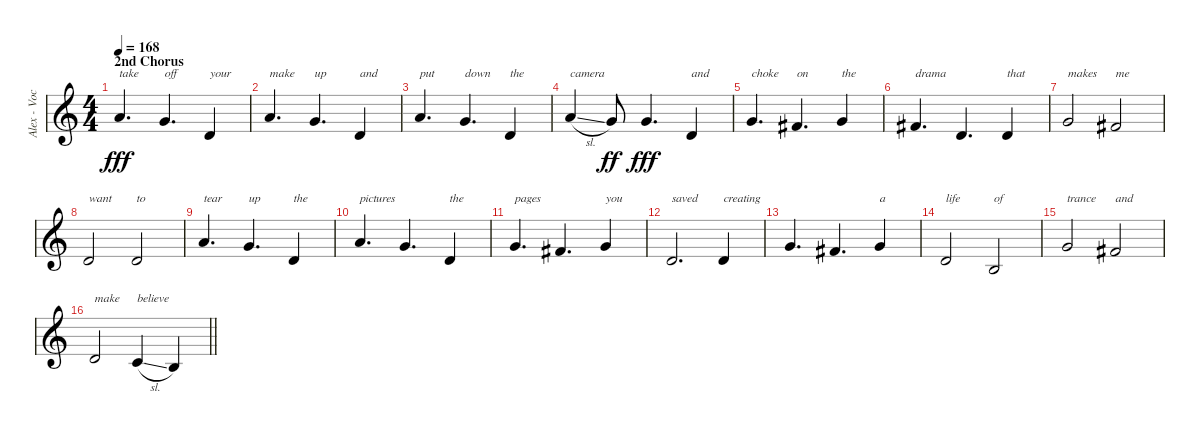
\track ("Alex - Vocals" "Alex - Voc") {instrument oboe}
\staff {score}
\tuning (E4 B3 G3 D3 A2 E2) {hide}
\ts (4 4)
\section ("" "2nd Chorus")
\tempo 168
\clef g2
\ks c
5.1.4{d txt "take" dy fff} 3.1.4{d txt "off"} 3.2.4{txt "your"} |
5.1.4{d txt "make"} 3.1.4{d txt "up"} 3.2.4{txt "and"} |
5.1.4{d txt "put"} 3.1.4{d txt "down"} 3.2.4{txt "the"} |
5.1{sl}.4{txt "camera"} 3.1.8{dy ff} 3.1.4{d dy fff} 3.2.4{txt "and"} |
3.1.4{d txt "choke"} 2.1.4{d txt "on"} 3.1.4{txt "the"} |
2.1.4{d txt "drama"} 3.2.4{d} 3.2.4{txt "that"} |
3.1.2{txt "makes"} 2.1.2{txt "me"} |
3.2.2{txt "want"} 3.2.2{txt "to"} |
5.1.4{d txt "tear"} 3.1.4{d txt "up"} 3.2.4{txt "the"} |
5.1.4{d txt "pictures"} 3.1.4{d} 3.2.4{txt "the"} |
3.1.4{d txt "pages"} 2.1.4{d} 3.1.4{txt "you"} |
3.2.2{d txt "saved"} 3.2.4{txt "creating"} |
3.1.4{d} 2.1.4{d} 3.1.4{txt "a"} |
3.2.2{txt "life"} 0.2.2{txt "of"} |
3.1.2{txt "trance"} 2.1.2{txt "and"} |
\barLineRight lightlight
3.2.2{txt "make"} 1.2{sl}.4{txt "believe"} 0.2.4
